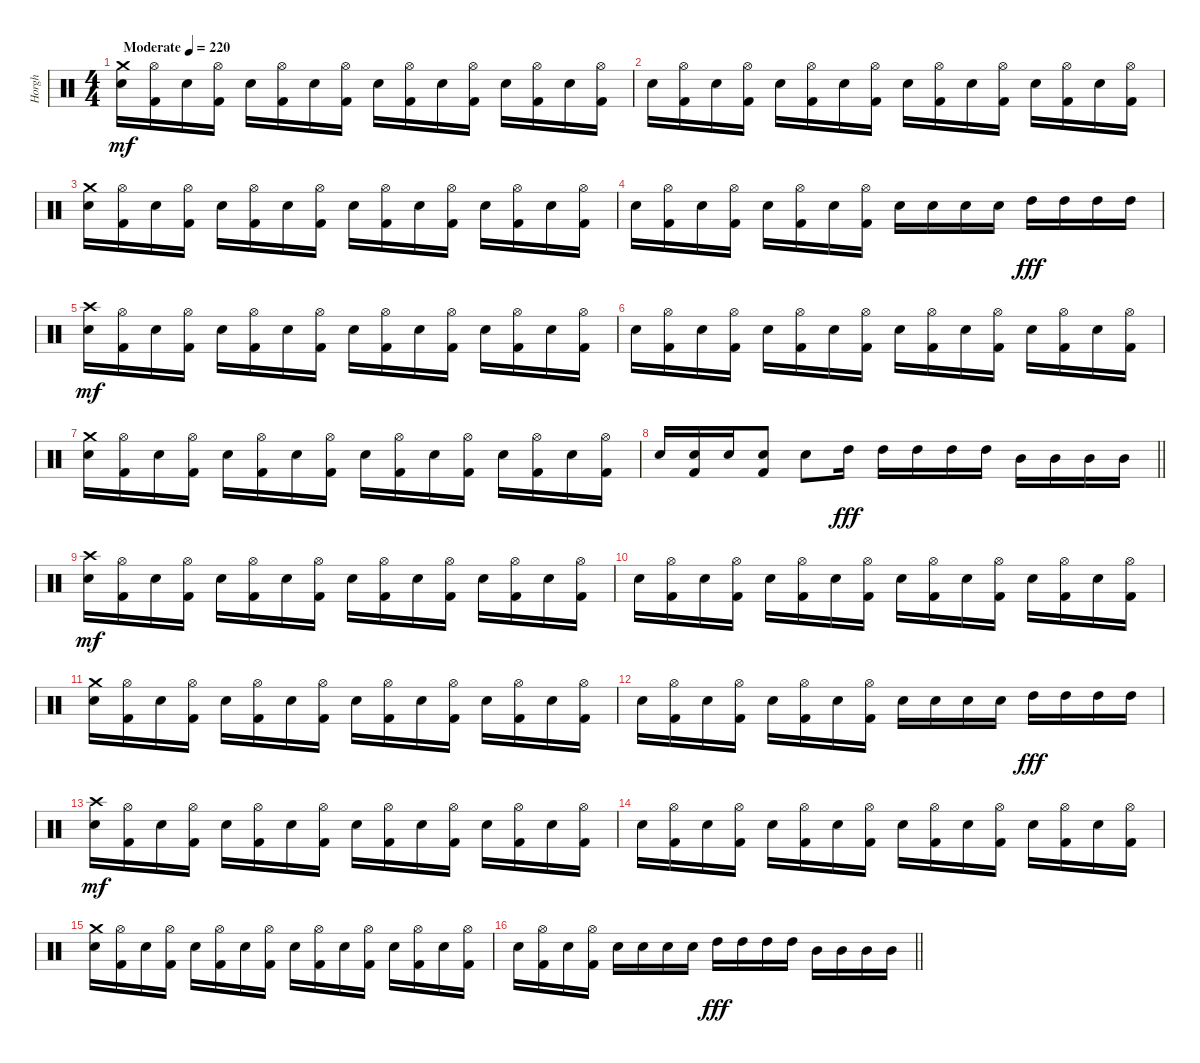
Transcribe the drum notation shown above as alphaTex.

\track ("Horgh" "Horgh") {instrument percussion}
\staff {score}
\articulation defaults
\ts (4 4)
\tempo (220 "Moderate")
\clef neutral
\ks c
("Crash medium (hit)" "Electric Snare (hit)").16{dy mf} ("Hi-Hat (open)" "Kick (hit) 2").16 "Electric Snare (hit)".16 ("Hi-Hat (open)" "Kick (hit) 2").16 "Electric Snare (hit)".16 ("Hi-Hat (open)" "Kick (hit) 2").16 "Electric Snare (hit)".16 ("Hi-Hat (open)" "Kick (hit) 2").16 "Electric Snare (hit)".16 ("Hi-Hat (open)" "Kick (hit) 2").16 "Electric Snare (hit)".16 ("Hi-Hat (open)" "Kick (hit) 2").16 "Electric Snare (hit)".16 ("Hi-Hat (open)" "Kick (hit) 2").16 "Electric Snare (hit)".16 ("Hi-Hat (open)" "Kick (hit) 2").16 |
"Electric Snare (hit)".16 ("Hi-Hat (open)" "Kick (hit) 2").16 "Electric Snare (hit)".16 ("Hi-Hat (open)" "Kick (hit) 2").16 "Electric Snare (hit)".16 ("Hi-Hat (open)" "Kick (hit) 2").16 "Electric Snare (hit)".16 ("Hi-Hat (open)" "Kick (hit) 2").16 "Electric Snare (hit)".16 ("Hi-Hat (open)" "Kick (hit) 2").16 "Electric Snare (hit)".16 ("Hi-Hat (open)" "Kick (hit) 2").16 "Electric Snare (hit)".16 ("Hi-Hat (open)" "Kick (hit) 2").16 "Electric Snare (hit)".16 ("Hi-Hat (open)" "Kick (hit) 2").16 |
("Crash medium (hit)" "Electric Snare (hit)").16 ("Hi-Hat (open)" "Kick (hit) 2").16 "Electric Snare (hit)".16 ("Hi-Hat (open)" "Kick (hit) 2").16 "Electric Snare (hit)".16 ("Hi-Hat (open)" "Kick (hit) 2").16 "Electric Snare (hit)".16 ("Hi-Hat (open)" "Kick (hit) 2").16 "Electric Snare (hit)".16 ("Hi-Hat (open)" "Kick (hit) 2").16 "Electric Snare (hit)".16 ("Hi-Hat (open)" "Kick (hit) 2").16 "Electric Snare (hit)".16 ("Hi-Hat (open)" "Kick (hit) 2").16 "Electric Snare (hit)".16 ("Hi-Hat (open)" "Kick (hit) 2").16 |
"Electric Snare (hit)".16 ("Hi-Hat (open)" "Kick (hit) 2").16 "Electric Snare (hit)".16 ("Hi-Hat (open)" "Kick (hit) 2").16 "Electric Snare (hit)".16 ("Hi-Hat (open)" "Kick (hit) 2").16 "Electric Snare (hit)".16 ("Hi-Hat (open)" "Kick (hit) 2").16 "Electric Snare (hit)".16 "Electric Snare (hit)".16 "Electric Snare (hit)".16 "Electric Snare (hit)".16 "High Tom (hit)".16{dy fff} "High Tom (hit)".16 "High Tom (hit)".16 "High Tom (hit)".16 |
("Crash high (hit)" "Electric Snare (hit)").16{dy mf} ("Hi-Hat (open)" "Kick (hit) 2").16 "Electric Snare (hit)".16 ("Hi-Hat (open)" "Kick (hit) 2").16 "Electric Snare (hit)".16 ("Hi-Hat (open)" "Kick (hit) 2").16 "Electric Snare (hit)".16 ("Hi-Hat (open)" "Kick (hit) 2").16 "Electric Snare (hit)".16 ("Hi-Hat (open)" "Kick (hit) 2").16 "Electric Snare (hit)".16 ("Hi-Hat (open)" "Kick (hit) 2").16 "Electric Snare (hit)".16 ("Hi-Hat (open)" "Kick (hit) 2").16 "Electric Snare (hit)".16 ("Hi-Hat (open)" "Kick (hit) 2").16 |
"Electric Snare (hit)".16 ("Hi-Hat (open)" "Kick (hit) 2").16 "Electric Snare (hit)".16 ("Hi-Hat (open)" "Kick (hit) 2").16 "Electric Snare (hit)".16 ("Hi-Hat (open)" "Kick (hit) 2").16 "Electric Snare (hit)".16 ("Hi-Hat (open)" "Kick (hit) 2").16 "Electric Snare (hit)".16 ("Hi-Hat (open)" "Kick (hit) 2").16 "Electric Snare (hit)".16 ("Hi-Hat (open)" "Kick (hit) 2").16 "Electric Snare (hit)".16 ("Hi-Hat (open)" "Kick (hit) 2").16 "Electric Snare (hit)".16 ("Hi-Hat (open)" "Kick (hit) 2").16 |
("Crash medium (hit)" "Electric Snare (hit)").16 ("Hi-Hat (open)" "Kick (hit) 2").16 "Electric Snare (hit)".16 ("Hi-Hat (open)" "Kick (hit) 2").16 "Electric Snare (hit)".16 ("Hi-Hat (open)" "Kick (hit) 2").16 "Electric Snare (hit)".16 ("Hi-Hat (open)" "Kick (hit) 2").16 "Electric Snare (hit)".16 ("Hi-Hat (open)" "Kick (hit) 2").16 "Electric Snare (hit)".16 ("Hi-Hat (open)" "Kick (hit) 2").16 "Electric Snare (hit)".16 ("Hi-Hat (open)" "Kick (hit) 2").16 "Electric Snare (hit)".16 ("Hi-Hat (open)" "Kick (hit) 2").16 |
\barLineRight lightlight "Electric Snare (hit)".16
("Electric Snare (hit)" "Kick (hit) 2").16 "Electric Snare (hit)".16 ("Electric Snare (hit)" "Kick (hit) 2").8 "Electric Snare (hit)".8 "High Tom (hit)".16{dy fff} "High Tom (hit)".16 "High Tom (hit)".16 "High Tom (hit)".16 "High Tom (hit)".16 "Mid Tom (hit)".16 "Mid Tom (hit)".16 "Mid Tom (hit)".16 "Mid Tom (hit)".16 |
("Crash high (hit)" "Electric Snare (hit)").16{dy mf} ("Hi-Hat (open)" "Kick (hit) 2").16 "Electric Snare (hit)".16 ("Hi-Hat (open)" "Kick (hit) 2").16 "Electric Snare (hit)".16 ("Hi-Hat (open)" "Kick (hit) 2").16 "Electric Snare (hit)".16 ("Hi-Hat (open)" "Kick (hit) 2").16 "Electric Snare (hit)".16 ("Hi-Hat (open)" "Kick (hit) 2").16 "Electric Snare (hit)".16 ("Hi-Hat (open)" "Kick (hit) 2").16 "Electric Snare (hit)".16 ("Hi-Hat (open)" "Kick (hit) 2").16 "Electric Snare (hit)".16 ("Hi-Hat (open)" "Kick (hit) 2").16 |
"Electric Snare (hit)".16 ("Hi-Hat (open)" "Kick (hit) 2").16 "Electric Snare (hit)".16 ("Hi-Hat (open)" "Kick (hit) 2").16 "Electric Snare (hit)".16 ("Hi-Hat (open)" "Kick (hit) 2").16 "Electric Snare (hit)".16 ("Hi-Hat (open)" "Kick (hit) 2").16 "Electric Snare (hit)".16 ("Hi-Hat (open)" "Kick (hit) 2").16 "Electric Snare (hit)".16 ("Hi-Hat (open)" "Kick (hit) 2").16 "Electric Snare (hit)".16 ("Hi-Hat (open)" "Kick (hit) 2").16 "Electric Snare (hit)".16 ("Hi-Hat (open)" "Kick (hit) 2").16 |
("Crash medium (hit)" "Electric Snare (hit)").16 ("Hi-Hat (open)" "Kick (hit) 2").16 "Electric Snare (hit)".16 ("Hi-Hat (open)" "Kick (hit) 2").16 "Electric Snare (hit)".16 ("Hi-Hat (open)" "Kick (hit) 2").16 "Electric Snare (hit)".16 ("Hi-Hat (open)" "Kick (hit) 2").16 "Electric Snare (hit)".16 ("Hi-Hat (open)" "Kick (hit) 2").16 "Electric Snare (hit)".16 ("Hi-Hat (open)" "Kick (hit) 2").16 "Electric Snare (hit)".16 ("Hi-Hat (open)" "Kick (hit) 2").16 "Electric Snare (hit)".16 ("Hi-Hat (open)" "Kick (hit) 2").16 |
"Electric Snare (hit)".16 ("Hi-Hat (open)" "Kick (hit) 2").16 "Electric Snare (hit)".16 ("Hi-Hat (open)" "Kick (hit) 2").16 "Electric Snare (hit)".16 ("Hi-Hat (open)" "Kick (hit) 2").16 "Electric Snare (hit)".16 ("Hi-Hat (open)" "Kick (hit) 2").16 "Electric Snare (hit)".16 "Electric Snare (hit)".16 "Electric Snare (hit)".16 "Electric Snare (hit)".16 "High Tom (hit)".16{dy fff} "High Tom (hit)".16 "High Tom (hit)".16 "High Tom (hit)".16 |
("Crash high (hit)" "Electric Snare (hit)").16{dy mf} ("Hi-Hat (open)" "Kick (hit) 2").16 "Electric Snare (hit)".16 ("Hi-Hat (open)" "Kick (hit) 2").16 "Electric Snare (hit)".16 ("Hi-Hat (open)" "Kick (hit) 2").16 "Electric Snare (hit)".16 ("Hi-Hat (open)" "Kick (hit) 2").16 "Electric Snare (hit)".16 ("Hi-Hat (open)" "Kick (hit) 2").16 "Electric Snare (hit)".16 ("Hi-Hat (open)" "Kick (hit) 2").16 "Electric Snare (hit)".16 ("Hi-Hat (open)" "Kick (hit) 2").16 "Electric Snare (hit)".16 ("Hi-Hat (open)" "Kick (hit) 2").16 |
"Electric Snare (hit)".16 ("Hi-Hat (open)" "Kick (hit) 2").16 "Electric Snare (hit)".16 ("Hi-Hat (open)" "Kick (hit) 2").16 "Electric Snare (hit)".16 ("Hi-Hat (open)" "Kick (hit) 2").16 "Electric Snare (hit)".16 ("Hi-Hat (open)" "Kick (hit) 2").16 "Electric Snare (hit)".16 ("Hi-Hat (open)" "Kick (hit) 2").16 "Electric Snare (hit)".16 ("Hi-Hat (open)" "Kick (hit) 2").16 "Electric Snare (hit)".16 ("Hi-Hat (open)" "Kick (hit) 2").16 "Electric Snare (hit)".16 ("Hi-Hat (open)" "Kick (hit) 2").16 |
("Crash medium (hit)" "Electric Snare (hit)").16 ("Hi-Hat (open)" "Kick (hit) 2").16 "Electric Snare (hit)".16 ("Hi-Hat (open)" "Kick (hit) 2").16 "Electric Snare (hit)".16 ("Hi-Hat (open)" "Kick (hit) 2").16 "Electric Snare (hit)".16 ("Hi-Hat (open)" "Kick (hit) 2").16 "Electric Snare (hit)".16 ("Hi-Hat (open)" "Kick (hit) 2").16 "Electric Snare (hit)".16 ("Hi-Hat (open)" "Kick (hit) 2").16 "Electric Snare (hit)".16 ("Hi-Hat (open)" "Kick (hit) 2").16 "Electric Snare (hit)".16 ("Hi-Hat (open)" "Kick (hit) 2").16 |
\barLineRight lightlight "Electric Snare (hit)".16
("Hi-Hat (open)" "Kick (hit) 2").16 "Electric Snare (hit)".16 ("Hi-Hat (open)" "Kick (hit) 2").16 "Electric Snare (hit)".16 "Electric Snare (hit)".16 "Electric Snare (hit)".16 "Electric Snare (hit)".16 "High Tom (hit)".16{dy fff} "High Tom (hit)".16 "High Tom (hit)".16 "High Tom (hit)".16 "Mid Tom (hit)".16 "Mid Tom (hit)".16 "Mid Tom (hit)".16 "Mid Tom (hit)".16
